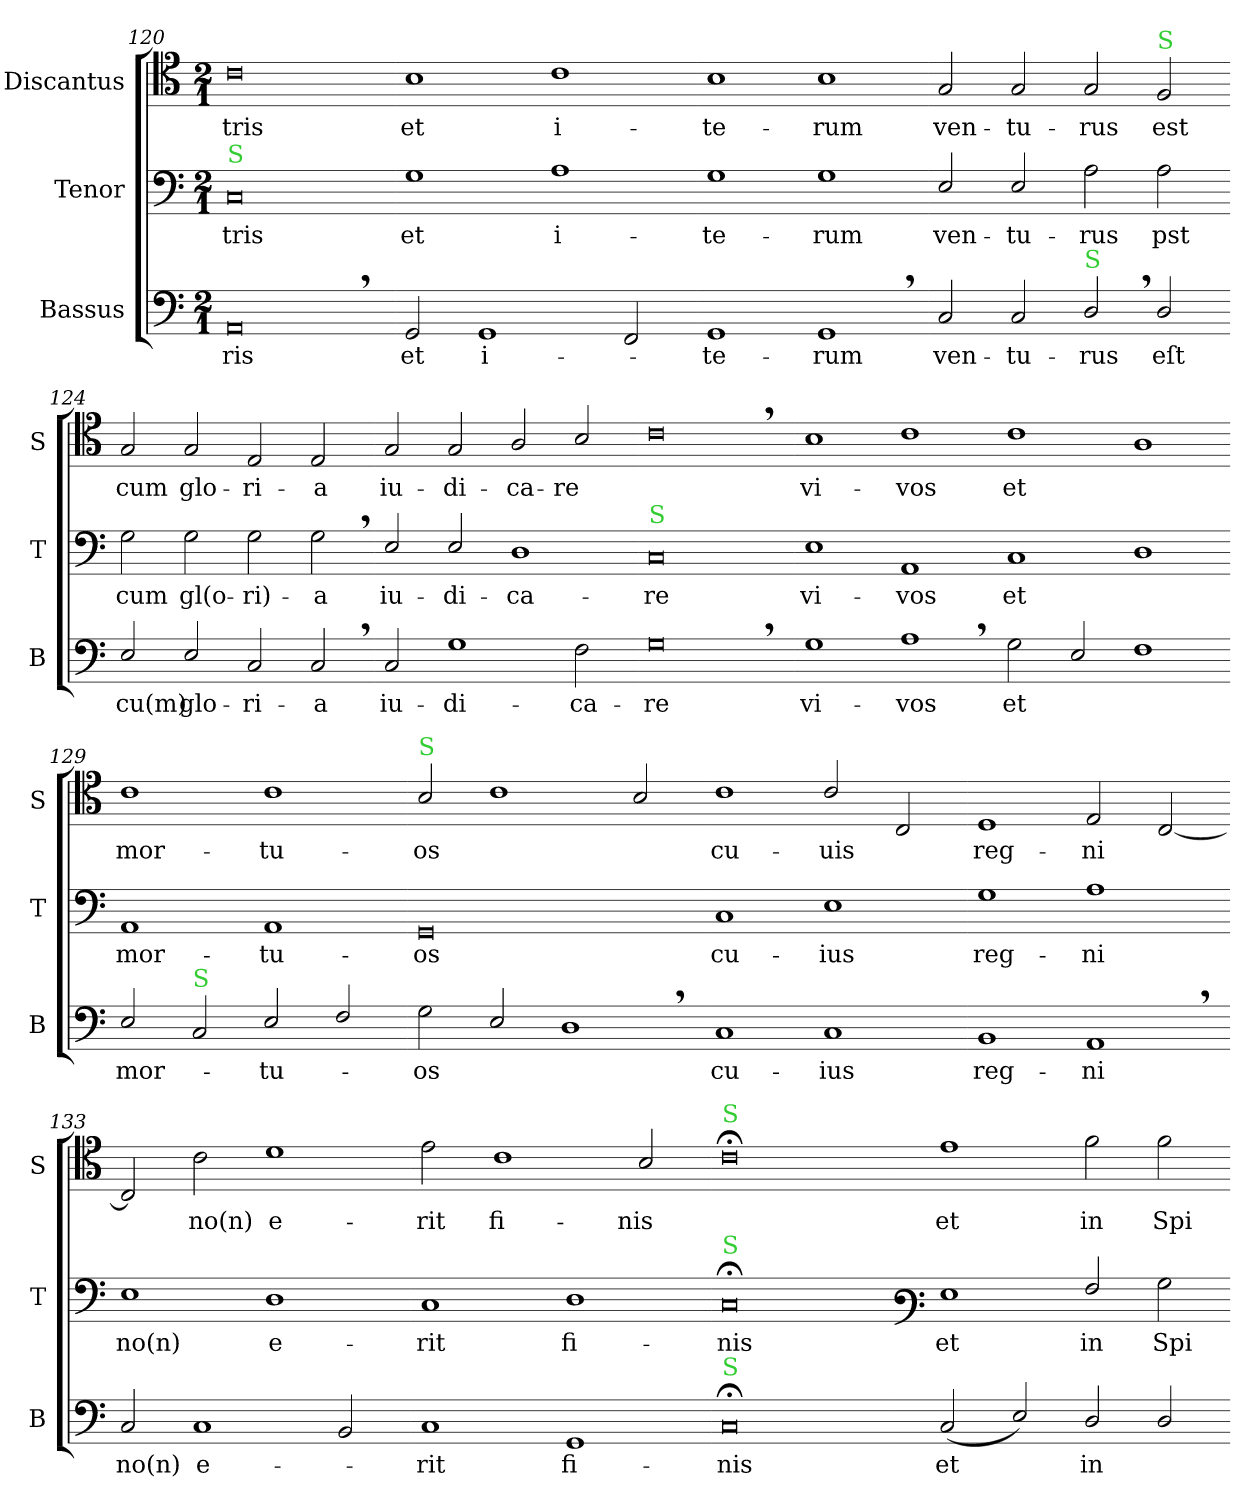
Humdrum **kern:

**kern	**text	**kern	**text	**kern	**text
*part3	*part3	*part2	*part2	*part1	*part1
*staff3	*staff3	*staff2	*staff2	*staff1	*staff1
*I"Bassus	*	*I"Tenor	*	*I"Discantus	*
*I'B	*	*I'T	*	*I'S	*
*clefF4	*	*clefF4	*	*clefC4	*
*k[]	*	*k[]	*	*k[]	*
*C:	*	*C:	*	*C:	*
*M2/1	*	*M2/1	*	*M2/1	*
=120	=120	=120	=120	=120	=120
!	!	!LO:TX:a:color=limegreen:t=S	!	!	!
0AA,	-ris	0C	-tris	0c	-tris
=121-	=121-	=121-	=121-	=121-	=121-
2GG/	et	1G	et	1B	et
1GG	i-	.	.	.	.
.	.	1A	i-	1c	i-
2FF/	.	.	.	.	.
=122-	=122-	=122-	=122-	=122-	=122-
1GG	-te-	1G	-te-	1B	-te-
1GG,	-rum	1G	-rum	1B	-rum
=123-	=123-	=123-	=123-	=123-	=123-
2C/	ven-	2E/	ven-	2G/	ven-
2C/	-tu-	2E/	-tu-	2G/	-tu-
!LO:TX:a:color=limegreen:t=S	!	!	!	!	!
2D,/	-rus	2A\	-rus	2G/	-rus
!	!	!	!	!LO:TX:a:color=limegreen:t=S	!
2D/	eſt	2A\	pst	2F/	est
=124-	=124-	=124-	=124-	=124-	=124-
2E/	cu(m)	2G\	cum	2G/	cum
2E/	glo-	2G\	gl(o-	2G/	glo-
2C/	-ri-	2G\	-ri)-	2E/	-ri-
2C,/	-a	2G,\	-a	2E/	-a
=125-	=125-	=125-	=125-	=125-	=125-
2C/	iu-	2E/	iu-	2G/	iu-
1G	-di-	2E/	-di-	2G/	-di-
.	.	1D	-ca-	2A/	-ca-
2F\	-ca-	.	.	2B/	-re
=126-	=126-	=126-	=126-	=126-	=126-
!	!	!LO:TX:a:color=limegreen:t=S	!	!	!
0G,	-re	0C	-re	0c,	.
=127-	=127-	=127-	=127-	=127-	=127-
1G	vi-	1E	vi-	1B	vi-
1A,	-vos	1AA	-vos	1c	-vos
=128-	=128-	=128-	=128-	=128-	=128-
2G\	et	1C	et	1c	et
2E/	.	.	.	.	.
1F	.	1D	.	1A	.
=129-	=129-	=129-	=129-	=129-	=129-
2E/	mor-	1AA	mor-	1c	mor-
!LO:TX:a:color=limegreen:t=S	!	!	!	!	!
2C/	.	.	.	.	.
2E/	-tu-	1AA	-tu-	1c	-tu-
2F/	.	.	.	.	.
=130-	=130-	=130-	=130-	=130-	=130-
!	!	!	!	!LO:TX:a:color=limegreen:t=S	!
2G\	-os	0GG	-os	2B/	-os
2E/	.	.	.	1c	.
1D,	.	.	.	.	.
.	.	.	.	2B/	.
=131-	=131-	=131-	=131-	=131-	=131-
1C	cu-	1C	cu-	1c	cu-
1C	-ius	1E	-ius	2c/	-uis
.	.	.	.	2C/	.
=132-	=132-	=132-	=132-	=132-	=132-
1BB	reg-	1G	reg-	1D	reg-
1AA,	-ni	1A	-ni	2E/	-ni
.	.	.	.	[2C/	.
=133-	=133-	=133-	=133-	=133-	=133-
2C/	no(n)	1E	no(n)	2C/]	.
1C	e-	.	.	2c\	no(n)
.	.	1D	e-	1d	e-
2BB/	.	.	.	.	.
=134-	=134-	=134-	=134-	=134-	=134-
1C	-rit	1C	-rit	2e\	-rit
.	.	.	.	1c	fi-
1GG	fi-	1D	fi-	.	.
.	.	.	.	2B/	-nis
=135-	=135-	=135-	=135-	=135-	=135-
!	!	!	!	!LO:TX:a:color=limegreen:t=S	!
!	!	!LO:TX:a:color=limegreen:t=S	!	!	!
!LO:TX:a:color=limegreen:t=S	!	!	!	!	!
0C;	-nis	0C;	-nis	0c;	.
=136-	=136-	=136-	=136-	=136-	=136-
*	*	*clefF3	*	*	*
(>2C/	et	1G	et	1e	et
2E/)	.	.	.	.	.
2D/	in	2A/	in	2f\	in
2D/	.	2B\	Spi-	2f\	Spi-
=-	=-	=-	=-	=-	=-
*-	*-	*-	*-	*-	*-
